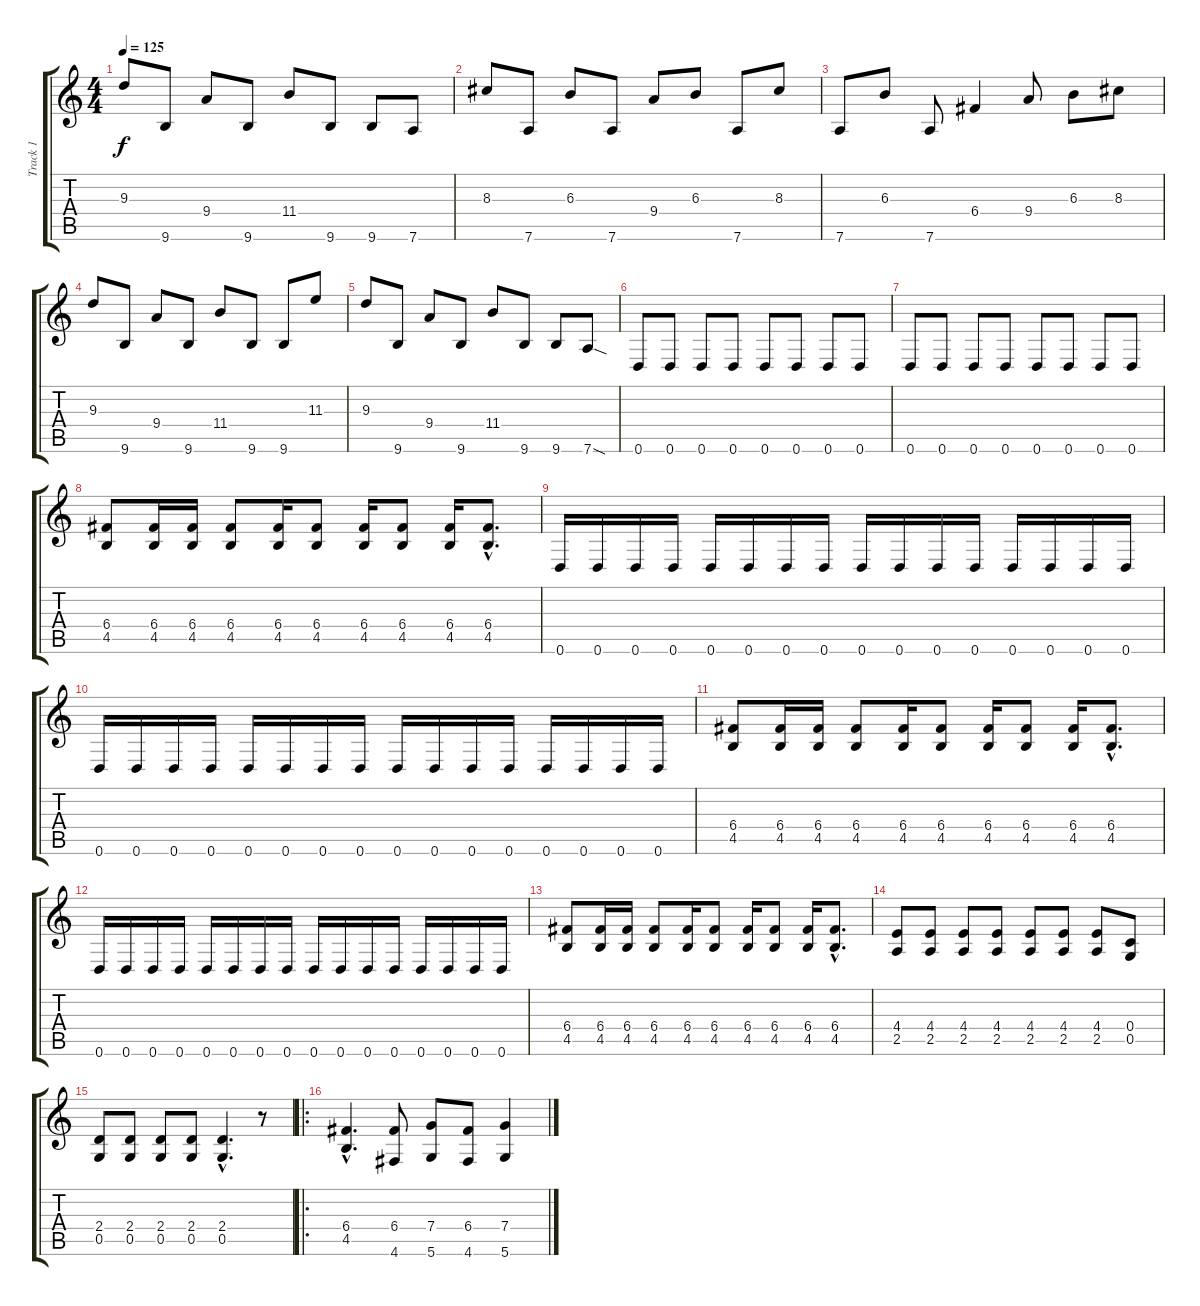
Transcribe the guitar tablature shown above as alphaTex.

\track ("Track 1" "Track 1") {instrument distortionguitar}
\staff {score tabs}
\tuning (D4 A3 F3 C3 G2 D2) {hide}
\ts (4 4)
\tempo 125
\clef g2
\ks c
9.3.8{dy f} 9.6.8 9.4.8 9.6.8 11.4.8 9.6.8 9.6.8 7.6.8 |
8.3.8 7.6.8 6.3.8 7.6.8 9.4.8 6.3.8 7.6.8 8.3.8 |
7.6.8 6.3.8 7.6.8 6.4.4 9.4.8 6.3.8 8.3.8 |
9.3.8 9.6.8 9.4.8 9.6.8 11.4.8 9.6.8 9.6.8 11.3.8 |
9.3.8 9.6.8 9.4.8 9.6.8 11.4.8 9.6.8 9.6.8 7.6{sod}.8 |
0.6.8 0.6.8 0.6.8 0.6.8 0.6.8 0.6.8 0.6.8 0.6.8 |
0.6.8 0.6.8 0.6.8 0.6.8 0.6.8 0.6.8 0.6.8 0.6.8 |
(6.4 4.5).8 (6.4 4.5).16 (6.4 4.5).16 (6.4 4.5).8 (6.4 4.5).16 (6.4 4.5).8 (6.4 4.5).16 (6.4 4.5).8 (6.4 4.5).16 (6.4{hac} 4.5{hac}).8{d} |
0.6.16 0.6.16 0.6.16 0.6.16 0.6.16 0.6.16 0.6.16 0.6.16 0.6.16 0.6.16 0.6.16 0.6.16 0.6.16 0.6.16 0.6.16 0.6.16 |
0.6.16 0.6.16 0.6.16 0.6.16 0.6.16 0.6.16 0.6.16 0.6.16 0.6.16 0.6.16 0.6.16 0.6.16 0.6.16 0.6.16 0.6.16 0.6.16 |
(6.4 4.5).8 (6.4 4.5).16 (6.4 4.5).16 (6.4 4.5).8 (6.4 4.5).16 (6.4 4.5).8 (6.4 4.5).16 (6.4 4.5).8 (6.4 4.5).16 (6.4{hac} 4.5{hac}).8{d} |
0.6.16 0.6.16 0.6.16 0.6.16 0.6.16 0.6.16 0.6.16 0.6.16 0.6.16 0.6.16 0.6.16 0.6.16 0.6.16 0.6.16 0.6.16 0.6.16 |
(6.4 4.5).8 (6.4 4.5).16 (6.4 4.5).16 (6.4 4.5).8 (6.4 4.5).16 (6.4 4.5).8 (6.4 4.5).16 (6.4 4.5).8 (6.4 4.5).16 (6.4{hac} 4.5{hac}).8{d} |
(4.4 2.5).8 (4.4 2.5).8 (4.4 2.5).8 (4.4 2.5).8 (4.4 2.5).8 (4.4 2.5).8 (4.4 2.5).8 (0.4 0.5).8 |
(2.4 0.5).8 (2.4 0.5).8 (2.4 0.5).8 (2.4 0.5).8 (2.4{hac} 0.5{hac}).4{d} r.8 |
\ro
(6.4{hac} 4.5{hac}).4{d} (6.4 4.6).8 (7.4 5.6).8 (6.4 4.6).8 (7.4 5.6).4
